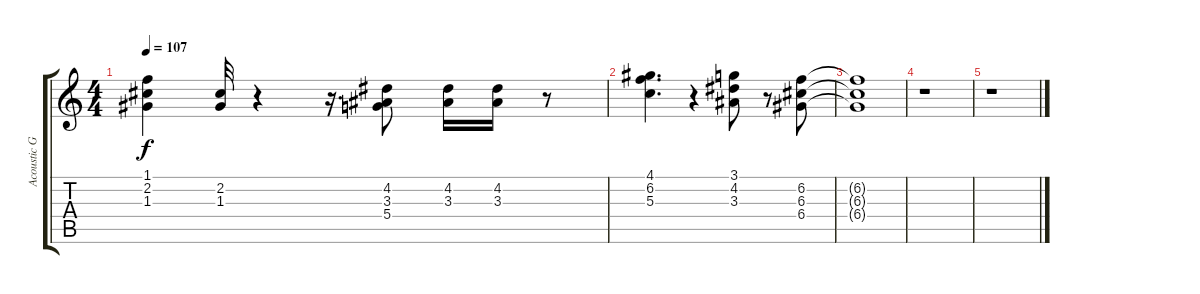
\track ("Acoustic Guitar" "Acoustic G") {instrument acousticguitarsteel}
\staff {score tabs}
\tuning (E4 B3 G3 D3 A2 E2) {hide}
\ts (4 4)
\tempo 107
\clef g2
\ks c
(1.1{t} 2.2{t} 1.3{t}).4{dy f} (2.2 1.3).32 r.4 r.16{d} (4.2 3.3 5.4).8 (4.2 3.3).16 (4.2 3.3).16 r.8 |
(4.1 6.2 5.3).4{d} r.4 (3.1 4.2 3.3).8 r.8 (6.2 6.3 6.4).8 |
(6.2{t} 6.3{t} 6.4{t}).1 |
r.1 |
r.1
